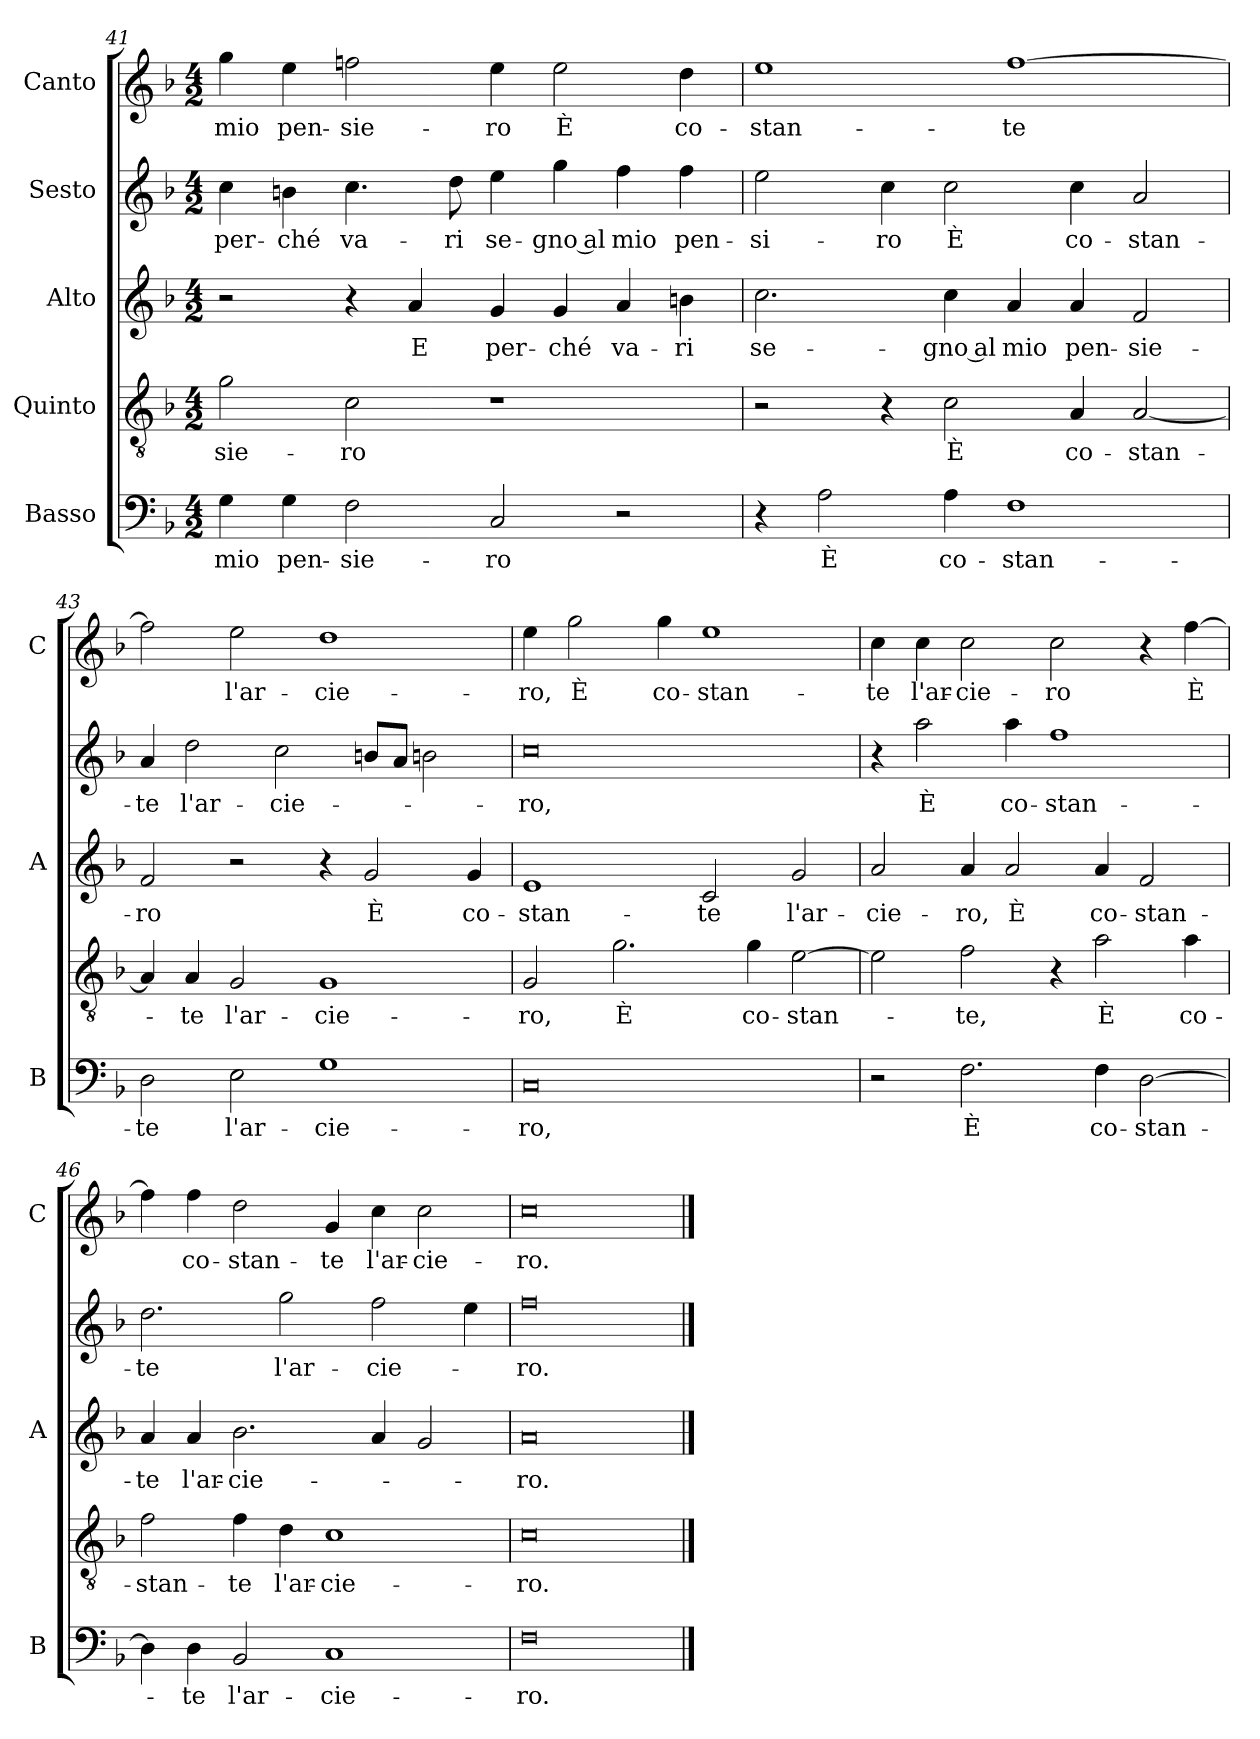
**kern	**text	**kern	**text	**kern	**text	**kern	**text	**kern	**text
*part5	*part5	*part4	*part4	*part3	*part3	*part2	*part2	*part1	*part1
*staff5	*staff5	*staff4	*staff4	*staff3	*staff3	*staff2	*staff2	*staff1	*staff1
*I"Basso	*	*I"Quinto	*	*I"Alto	*	*I"Sesto	*	*I"Canto	*
*I'B	*	*	*	*I'A	*	*	*	*I'C	*
*clefF4	*	*clefGv2	*	*clefG2	*	*clefG2	*	*clefG2	*
*k[b-]	*	*k[b-]	*	*k[b-]	*	*k[b-]	*	*k[b-]	*
*F:	*	*F:	*	*F:	*	*F:	*	*F:	*
*M4/2	*	*M4/2	*	*M4/2	*	*M4/2	*	*M4/2	*
=41	=41	=41	=41	=41	=41	=41	=41	=41	=41
4G	mio	2g	-sie-	2r	.	4cc	per-	4gg	mio
4G	pen-	.	.	.	.	4bn	-ché	4ee	pen-
2F	-sie-	2c	-ro	4r	.	4.cc	va-	2ffn	-sie-
.	.	.	.	4a	E	.	.	.	.
.	.	.	.	.	.	8dd	-ri	.	.
2C	-ro	1r	.	4g	per-	4ee	se-	4ee	-ro
.	.	.	.	4g	-ché	4gg	-gno al	2ee	È
2r	.	.	.	4a	va-	4ff	mio	.	.
.	.	.	.	4bn	-ri	4ff	pen-	4dd	co-
=42	=42	=42	=42	=42	=42	=42	=42	=42	=42
4r	.	2r	.	2.cc	se-	2ee	-si-	1ee	-stan-
2A	È	.	.	.	.	.	.	.	.
.	.	4r	.	.	.	4cc	-ro	.	.
4A	co-	2c	È	4cc	-gno al	2cc	È	.	.
1F	-stan-	.	.	4a	mio	.	.	[1ff	-te
.	.	4A	co-	4a	pen-	4cc	co-	.	.
.	.	[2A	-stan-	2f	-sie-	2a	-stan-	.	.
=43	=43	=43	=43	=43	=43	=43	=43	=43	=43
2D	-te	4A]	.	2f	-ro	4a	-te	2ff]	.
.	.	4A	-te	.	.	2dd	l'ar-	.	.
2E	l'ar-	2G	l'ar-	2r	.	.	.	2ee	l'ar-
.	.	.	.	.	.	2cc	-cie-	.	.
1G	-cie-	1G	-cie-	4r	.	.	.	1dd	-cie-
.	.	.	.	2g	È	8bnL	.	.	.
.	.	.	.	.	.	8aJ	.	.	.
.	.	.	.	.	.	2bn	.	.	.
.	.	.	.	4g	co-	.	.	.	.
=44	=44	=44	=44	=44	=44	=44	=44	=44	=44
0C	-ro,	2G	-ro,	1e	-stan-	0cc	-ro,	4ee	-ro,
.	.	.	.	.	.	.	.	2gg	È
.	.	2.g	È	.	.	.	.	.	.
.	.	.	.	.	.	.	.	4gg	co-
.	.	.	.	2c	-te	.	.	1ee	-stan-
.	.	4g	co-	.	.	.	.	.	.
.	.	[2e	-stan-	2g	l'ar-	.	.	.	.
=45	=45	=45	=45	=45	=45	=45	=45	=45	=45
2r	.	2e]	.	2a	-cie-	4r	.	4cc	-te
.	.	.	.	.	.	2aa	È	4cc	l'ar-
2.F	È	2f	-te,	4a	-ro,	.	.	2cc	-cie-
.	.	.	.	2a	È	4aa	co-	.	.
.	.	4r	.	.	.	1ff	-stan-	2cc	-ro
4F	co-	2a	È	4a	co-	.	.	.	.
[2D	-stan-	.	.	2f	-stan-	.	.	4r	.
.	.	4a	co-	.	.	.	.	[4ff	È
=46	=46	=46	=46	=46	=46	=46	=46	=46	=46
4D]	.	2f	-stan-	4a	-te	2.dd	-te	4ff]	.
4D	-te	.	.	4a	l'ar-	.	.	4ff	co-
2BB-	l'ar-	4f	-te	2.b-	-cie-	.	.	2dd	-stan-
.	.	4d	l'ar-	.	.	2gg	l'ar-	.	.
1C	-cie-	1c	-cie-	.	.	.	.	4g	-te
.	.	.	.	4a	.	2ff	-cie-	4cc	l'ar-
.	.	.	.	2g	.	.	.	2cc	-cie-
.	.	.	.	.	.	4ee	.	.	.
=47	=47	=47	=47	=47	=47	=47	=47	=47	=47
0F	-ro.	0c	-ro.	0a	-ro.	0ff	-ro.	0cc	-ro.
==	==	==	==	==	==	==	==	==	==
*-	*-	*-	*-	*-	*-	*-	*-	*-	*-
